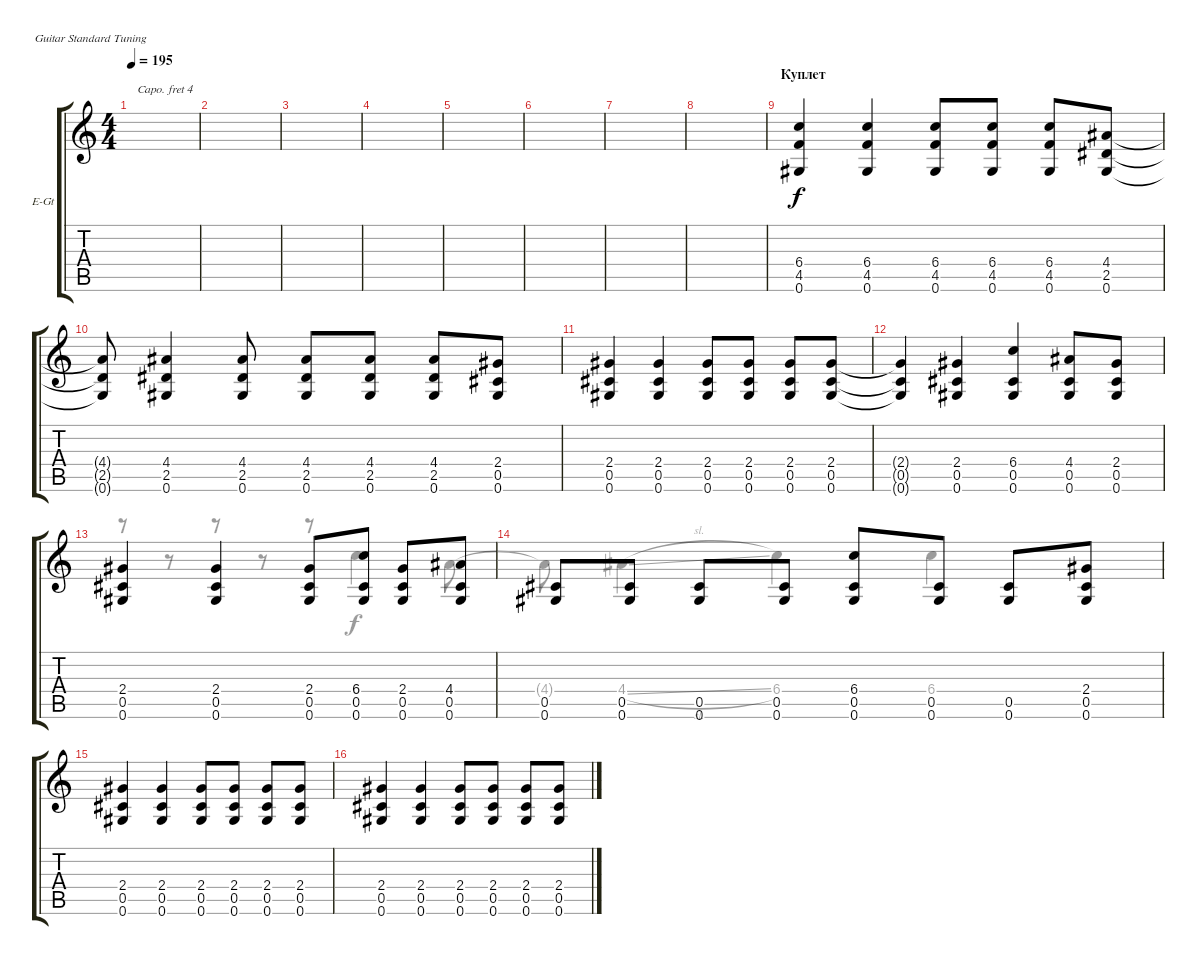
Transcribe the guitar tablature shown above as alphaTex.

\defaultSystemsLayout 4
\bracketExtendMode groupsimilarinstruments
\firstSystemTrackNameOrientation horizontal
\otherSystemsTrackNameOrientation horizontal
\track ("Electric Guitar" "E-Gt") {instrument electricguitarclean}
\staff {score tabs}
\capo 4
\tuning (E4 B3 G3 D3 A2 E2)
\voice
\ts (4 4)
\tempo 195
\clef g2
\ks c
|
|
|
|
|
|
|
|
\section ("" "Куплет")
(4.5 6.4 0.6).4 (4.5 6.4 0.6).4 (4.5 6.4 0.6).8 (4.5 6.4 0.6).8 (4.5 6.4 0.6).8 (2.5 4.4 0.6).8 |
(2.5{t} 4.4{t} 0.6{t}).8 (2.5 4.4 0.6).4 (2.5 4.4 0.6).8 (2.5 4.4 0.6).8 (2.5 4.4 0.6).8 (2.5 4.4 0.6).8 (2.4 0.5 0.6).8 |
(2.4 0.5 0.6).4 (2.4 0.5 0.6).4 (0.6 0.5 2.4).8 (0.6 0.5 2.4).8 (0.6 0.5 2.4).8 (0.6 0.5 2.4).8 |
(2.4{t} 0.5{t} 0.6{t}).4 (2.4 0.5 0.6).4 (0.6 0.5 6.4).4 (4.4 0.5 0.6).8 (2.4 0.5 0.6).8 |
(2.4 0.5 0.6).4 (2.4 0.5 0.6).4 (0.6 0.5 2.4).8 (0.6 0.5 6.4).8 (0.6 0.5 2.4).8 (0.6 0.5 4.4).8 |
(0.5 0.6).8 (0.5 0.6).8 (0.5 0.6).8 (0.5 0.6).8 (0.5 0.6 6.4).8 (0.5 0.6).8 (0.5 0.6).8 (0.5 0.6 2.4).8 |
(2.4 0.5 0.6).4 (2.4 0.5 0.6).4 (0.6 0.5 2.4).8 (0.6 0.5 2.4).8 (0.6 0.5 2.4).8 (0.6 0.5 2.4).8 |
(2.4 0.5 0.6).4 (2.4 0.5 0.6).4 (0.6 0.5 2.4).8 (2.4 0.5 0.6).8 (2.4 0.5 0.6).8 (2.4 0.5 0.6).8
\voice
\clef g2
\ottava regular
\simile none
\ks c
|
|
|
|
|
|
|
|
|
|
|
|
r.8 r.8 r.8 r.8 r.8 6.4.4 4.4.8 |
4.4{t}.8 4.4{sl}.4 6.4.4 6.4.4 |
|
